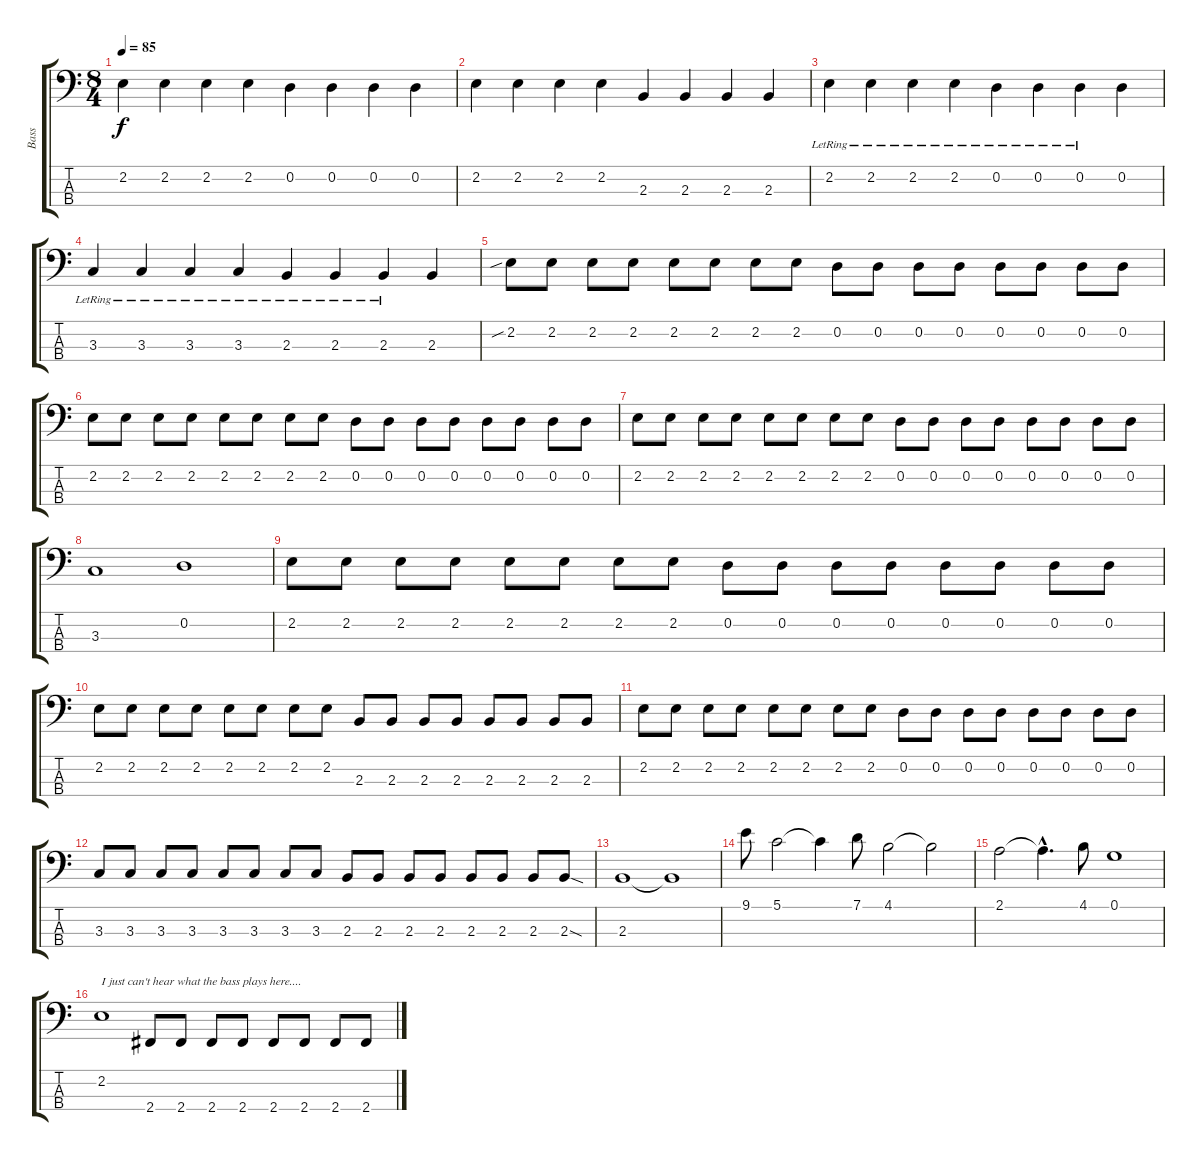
\track ("Bass" "Bass") {instrument fretlessbass}
\staff {score tabs}
\tuning (G2 D2 A1 E1) {hide}
\ts (8 4)
\tempo 85
\clef f4
\ks c
2.2.4{dy f volume 11} 2.2.4 2.2.4 2.2.4 0.2.4 0.2.4 0.2.4 0.2.4 |
2.2.4 2.2.4 2.2.4 2.2.4 2.3.4 2.3.4 2.3.4 2.3.4 |
2.2{lr}.4 2.2{lr}.4 2.2{lr}.4 2.2{lr}.4 0.2{lr}.4 0.2{lr}.4 0.2{lr}.4 0.2.4 |
3.3{lr}.4 3.3{lr}.4 3.3{lr}.4 3.3{lr}.4 2.3{lr}.4 2.3{lr}.4 2.3{lr}.4 2.3.4 |
2.2{sib}.8{volume 13} 2.2.8 2.2.8 2.2.8 2.2.8 2.2.8 2.2.8 2.2.8 0.2.8 0.2.8 0.2.8 0.2.8 0.2.8 0.2.8 0.2.8 0.2.8 |
2.2.8 2.2.8 2.2.8 2.2.8 2.2.8 2.2.8 2.2.8 2.2.8 0.2.8 0.2.8 0.2.8 0.2.8 0.2.8 0.2.8 0.2.8 0.2.8 |
2.2.8 2.2.8 2.2.8 2.2.8 2.2.8 2.2.8 2.2.8 2.2.8 0.2.8 0.2.8 0.2.8 0.2.8 0.2.8 0.2.8 0.2.8 0.2.8 |
3.3.1 0.2.1 |
2.2.8 2.2.8 2.2.8 2.2.8 2.2.8 2.2.8 2.2.8 2.2.8 0.2.8 0.2.8 0.2.8 0.2.8 0.2.8 0.2.8 0.2.8 0.2.8 |
2.2.8 2.2.8 2.2.8 2.2.8 2.2.8 2.2.8 2.2.8 2.2.8 2.3.8 2.3.8 2.3.8 2.3.8 2.3.8 2.3.8 2.3.8 2.3.8 |
2.2.8 2.2.8 2.2.8 2.2.8 2.2.8 2.2.8 2.2.8 2.2.8 0.2.8 0.2.8 0.2.8 0.2.8 0.2.8 0.2.8 0.2.8 0.2.8 |
3.3.8 3.3.8 3.3.8 3.3.8 3.3.8 3.3.8 3.3.8 3.3.8 2.3.8 2.3.8 2.3.8 2.3.8 2.3.8 2.3.8 2.3.8 2.3{sod}.8 |
2.3.1{volume 13} 2.3{t}.1 |
9.1.8 5.1.2 5.1{t}.4 7.1.8 4.1.2 4.1{t}.2 |
2.1.2 2.1{hac t}.4{d} 4.1.8 0.1.1 |
2.2.1{txt "I just can't hear what the bass plays here...." volume 13} 2.4.8{volume 16} 2.4.8 2.4.8 2.4.8 2.4.8 2.4.8 2.4.8 2.4.8
